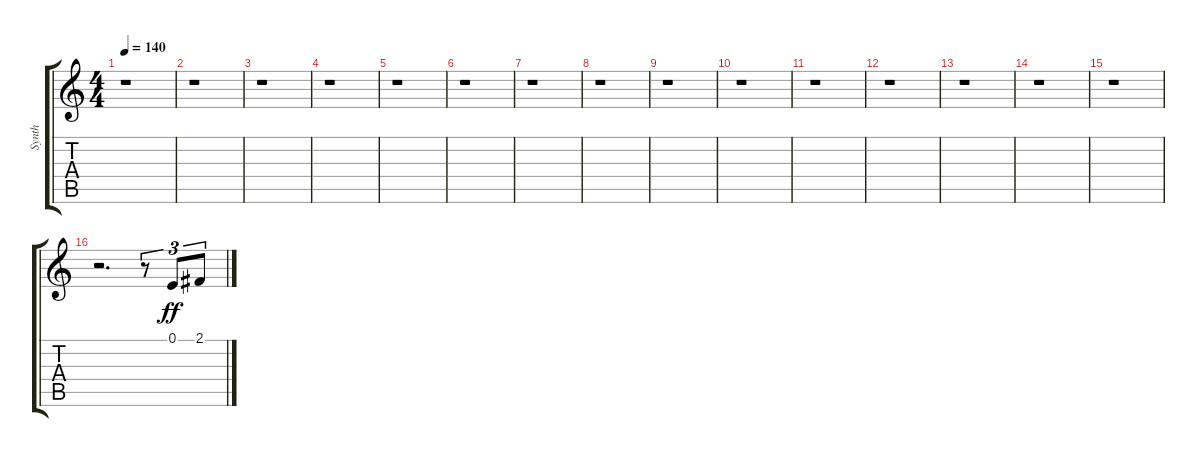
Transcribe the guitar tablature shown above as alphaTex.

\track ("Synth" "Synth") {instrument stringensemble1}
\staff {score tabs}
\tuning (E4 B3 G3 D3 A2 E2) {hide}
\ts (4 4)
\tempo 140
\clef g2
\ks c
r.1{dy ff} |
r.1 |
r.1 |
r.1 |
r.1 |
r.1 |
r.1 |
r.1 |
r.1 |
r.1 |
r.1 |
r.1 |
r.1 |
r.1 |
r.1 |
r.2{d} r.8{tu (3 2)} 0.1.8{tu (3 2)} 2.1.8{tu (3 2)}
